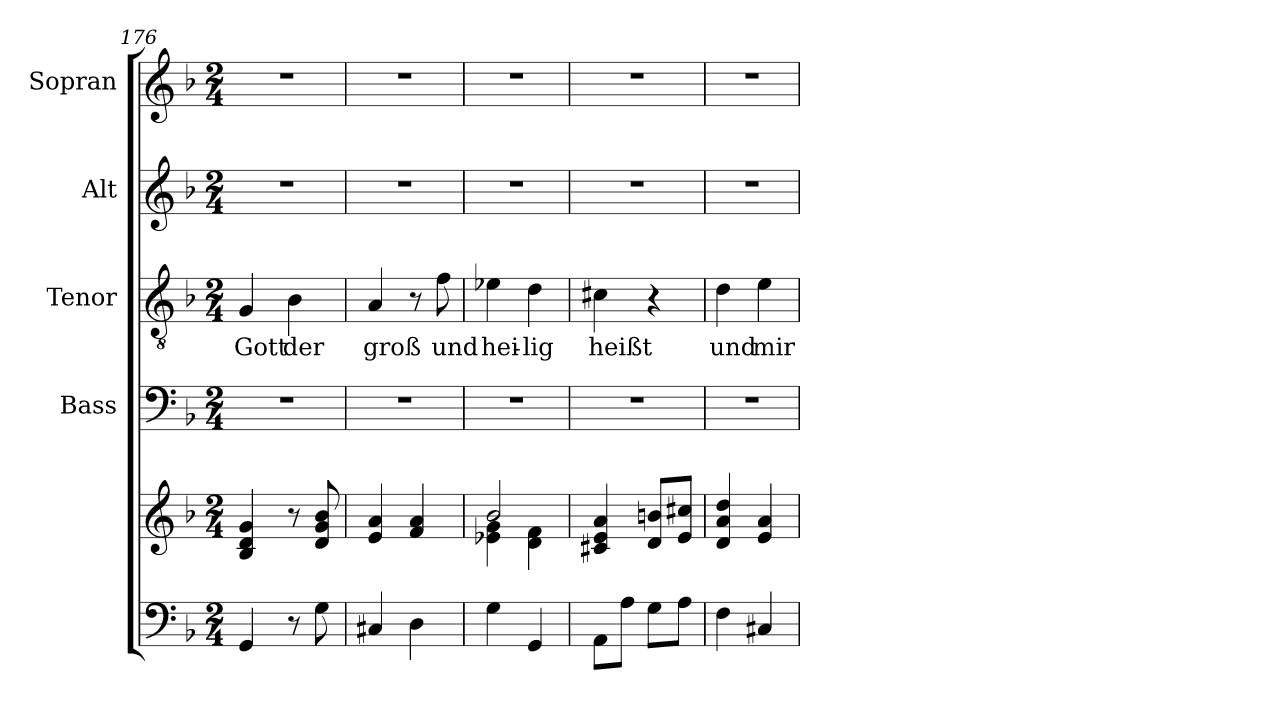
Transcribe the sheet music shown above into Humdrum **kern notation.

**kern	**kern	**kern	**kern	**text	**kern	**kern
*part5	*part5	*part4	*part3	*part3	*part2	*part1
*staff6	*staff5	*staff4	*staff3	*staff3	*staff2	*staff1
*	*	*I"Bass	*I"Tenor	*	*I"Alt	*I"Sopran
*	*	*I'B.	*I'T.	*	*I'A.	*I'S.
*clefF4	*clefG2	*clefF4	*clefGv2	*	*clefG2	*clefG2
*k[b-]	*k[b-]	*k[b-]	*k[b-]	*	*k[b-]	*k[b-]
*F:	*F:	*F:	*F:	*	*F:	*F:
*M2/4	*M2/4	*M2/4	*M2/4	*	*M2/4	*M2/4
=176	=176	=176	=176	=176	=176	=176
!	!	!	!	!LO:LY:b	!	!
4GG/	4B-/ 4d/ 4g/	2r	4G/	Gott	2r	2r
!	!	!	!	!LO:LY:b	!	!
8r	8r	.	4B-\	der	.	.
8G\	8d/ 8g/ 8b-/	.	.	.	.	.
=177	=177	=177	=177	=177	=177	=177
!	!	!	!	!LO:LY:b	!	!
4C#X/	4e/ 4a/	2r	4A/	groß	2r	2r
4D\	4f/ 4a/	.	8r	.	.	.
!	!	!	!	!LO:LY:b	!	!
.	.	.	8f\	und	.	.
!!LO:PB:g=z
=178	=178	=178	=178	=178	=178	=178
*	*^	*	*	*	*	*
!	!	!	!	!	!LO:LY:b	!	!
4G\	2b-/	4e-X\ 4g\	2r	4e-X\	hei-	2r	2r
!	!	!	!	!	!LO:LY:b	!	!
4GG/	.	4d\ 4f\	.	4d\	-lig	.	.
=179	=179	=179	=179	=179	=179	=179	=179
!	!	!	!	!	!LO:LY:b	!	!
*	*v	*v	*	*	*	*	*
8AA\L	4c#X/ 4e/ 4a/	2r	4c#X\	heißt	2r	2r
8A\J	.	.	.	.	.	.
8G\L	8d/ 8bn/L	.	4r	.	.	.
8A\J	8e/ 8cc#X/J	.	.	.	.	.
=180	=180	=180	=180	=180	=180	=180
!	!	!	!	!LO:LY:b	!	!
4F\	4d/ 4a/ 4dd/	2r	4d\	und	2r	2r
!	!	!	!	!LO:LY:b	!	!
4C#X/	4e/ 4a/	.	4e\	mir	.	.
=	=	=	=	=	=	=
*-	*-	*-	*-	*-	*-	*-
